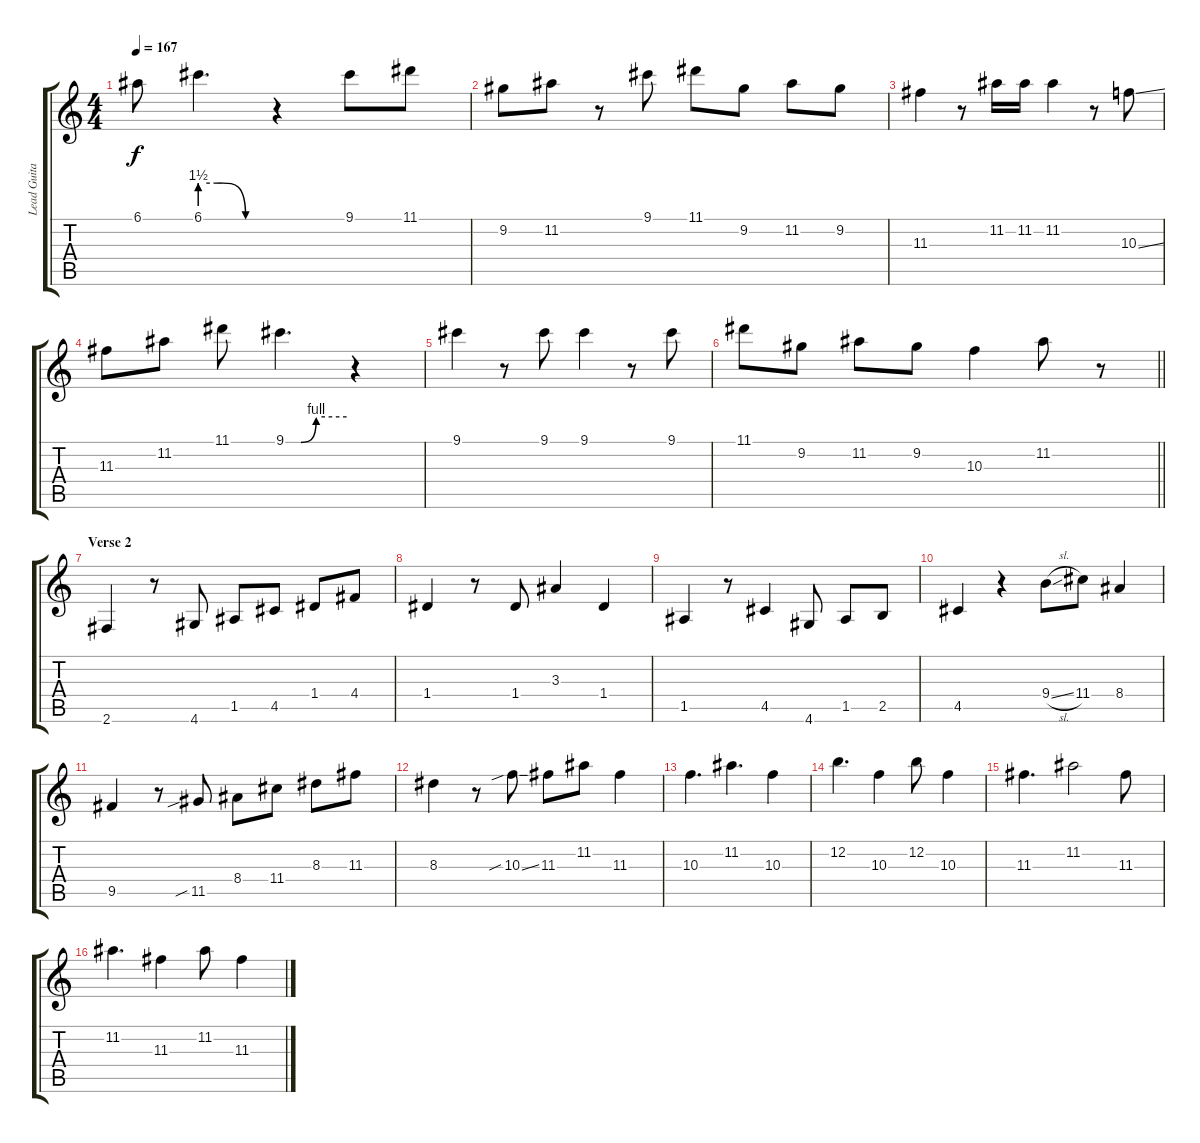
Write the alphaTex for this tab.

\track ("Lead Guitar" "Lead Guita") {instrument overdrivenguitar}
\staff {score tabs}
\tuning (E4 B3 G3 D3 A2 E2) {hide}
\ts (4 4)
\tempo 167
\clef g2
\ks c
6.1{t}.8{dy f} 6.1{be (custom 0 6 15 6 20 6 40 0 60 0)}.4{d} r.4 9.1.8 11.1.8 |
9.2.8 11.2.8 r.8 9.1.8 11.1.8 9.2.8 11.2.8 9.2.8 |
11.3.4 r.8 11.2.16 11.2.16 11.2.4 r.8 10.3{ss}.8 |
11.3.8 11.2.8 11.1.8 9.1{be (custom 0 0 15 0 30 4 60 4)}.4{d} r.4 |
9.1.4 r.8 9.1.8 9.1.4 r.8 9.1.8 |
\barLineRight lightlight
11.1.8 9.2.8 11.2.8 9.2.8 10.3.4 11.2.8 r.8 |
\section ("" "Verse 2")
2.6.4 r.8 4.6.8 1.5.8 4.5.8 1.4.8 4.4.8 |
1.4.4 r.8 1.4.8 3.3.4 1.4.4 |
1.5.4 r.8 4.5.4 4.6.8 1.5.8 2.5.8 |
4.5.4 r.4 9.4{sl}.8 11.4.8 8.4.4 |
9.5.4 r.8 11.5{sib}.8 8.4.8 11.4.8 8.3.8 11.3.8 |
8.3.4 r.8 10.3{sib ss}.8 11.3.8 11.2.8 11.3.4 |
10.3.4{d} 11.2.4{d} 10.3.4 |
12.2.4{d} 10.3.4 12.2.8 10.3.4 |
11.3.4{d} 11.2.2 11.3.8 |
11.2.4{d} 11.3.4 11.2.8 11.3.4
